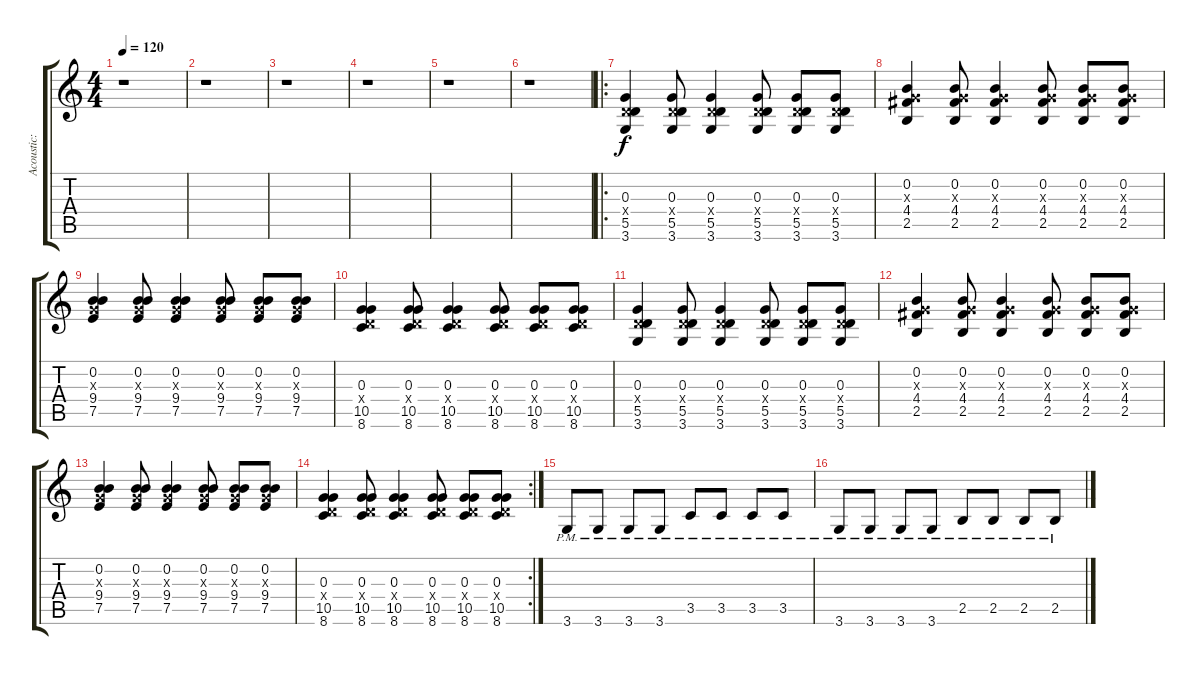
\track ("Acoustic: Дима" "Acoustic: ") {instrument acousticguitarsteel}
\staff {score tabs}
\tuning (E4 B3 G3 D3 A2 E2) {hide}
\ts (4 4)
\tempo 120
\clef g2
\ks c
r.1{dy f} |
r.1 |
r.1 |
r.1 |
r.1 |
r.1 |
\ro
(0.3 0.4{x} 5.5 3.6).4{instrument acousticguitarsteel} (0.3 0.4{x} 5.5 3.6).8 (0.3 0.4{x} 5.5 3.6).4 (0.3 0.4{x} 5.5 3.6).8 (0.3 0.4{x} 5.5 3.6).8 (0.3 0.4{x} 5.5 3.6).8 |
(0.2 0.3{x} 4.4 2.5).4 (0.2 0.3{x} 4.4 2.5).8 (0.2 0.3{x} 4.4 2.5).4 (0.2 0.3{x} 4.4 2.5).8 (0.2 0.3{x} 4.4 2.5).8 (0.2 0.3{x} 4.4 2.5).8 |
(0.2 0.3{x} 9.4 7.5).4 (0.2 0.3{x} 9.4 7.5).8 (0.2 0.3{x} 9.4 7.5).4 (0.2 0.3{x} 9.4 7.5).8 (0.2 0.3{x} 9.4 7.5).8 (0.2 0.3{x} 9.4 7.5).8 |
(0.3 0.4{x} 10.5 8.6).4 (0.3 0.4{x} 10.5 8.6).8 (0.3 0.4{x} 10.5 8.6).4 (0.3 0.4{x} 10.5 8.6).8 (0.3 0.4{x} 10.5 8.6).8 (0.3 0.4{x} 10.5 8.6).8 |
(0.3 0.4{x} 5.5 3.6).4 (0.3 0.4{x} 5.5 3.6).8 (0.3 0.4{x} 5.5 3.6).4 (0.3 0.4{x} 5.5 3.6).8 (0.3 0.4{x} 5.5 3.6).8 (0.3 0.4{x} 5.5 3.6).8 |
(0.2 0.3{x} 4.4 2.5).4 (0.2 0.3{x} 4.4 2.5).8 (0.2 0.3{x} 4.4 2.5).4 (0.2 0.3{x} 4.4 2.5).8 (0.2 0.3{x} 4.4 2.5).8 (0.2 0.3{x} 4.4 2.5).8 |
(0.2 0.3{x} 9.4 7.5).4 (0.2 0.3{x} 9.4 7.5).8 (0.2 0.3{x} 9.4 7.5).4 (0.2 0.3{x} 9.4 7.5).8 (0.2 0.3{x} 9.4 7.5).8 (0.2 0.3{x} 9.4 7.5).8 |
\rc 2
(0.3 0.4{x} 10.5 8.6).4 (0.3 0.4{x} 10.5 8.6).8 (0.3 0.4{x} 10.5 8.6).4 (0.3 0.4{x} 10.5 8.6).8 (0.3 0.4{x} 10.5 8.6).8 (0.3 0.4{x} 10.5 8.6).8 |
3.6{pm}.8 3.6{pm}.8 3.6{pm}.8 3.6{pm}.8 3.5{pm}.8 3.5{pm}.8 3.5{pm}.8 3.5{pm}.8 |
3.6{pm}.8 3.6{pm}.8 3.6{pm}.8 3.6{pm}.8 2.5{pm}.8 2.5{pm}.8 2.5{pm}.8 2.5{pm}.8
